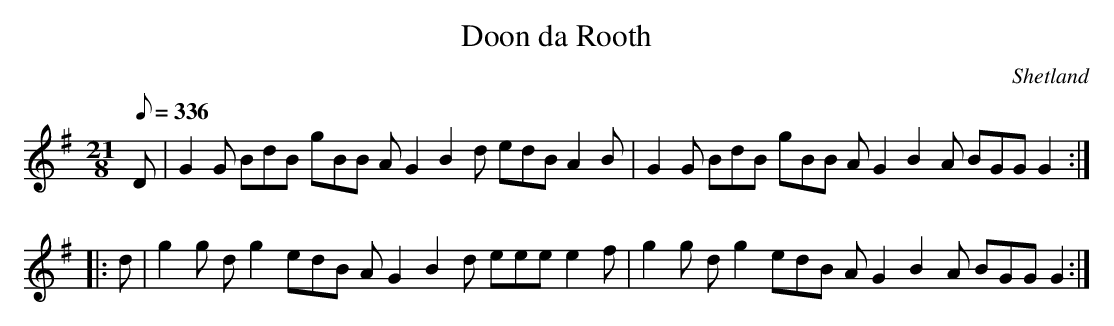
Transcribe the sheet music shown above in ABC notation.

X:1
T:Doon da Rooth
O:Shetland
M:21/8
Q:1/8=336
K:G major
D | G2G BdB gBB AG2 B2d edB A2\
B | G2G BdB gBB AG2 B2A BGG G2 ::
d | g2g dg2 edB AG2 B2d eee e2\
f | g2g dg2 edB AG2 B2A BGG G2 :|
